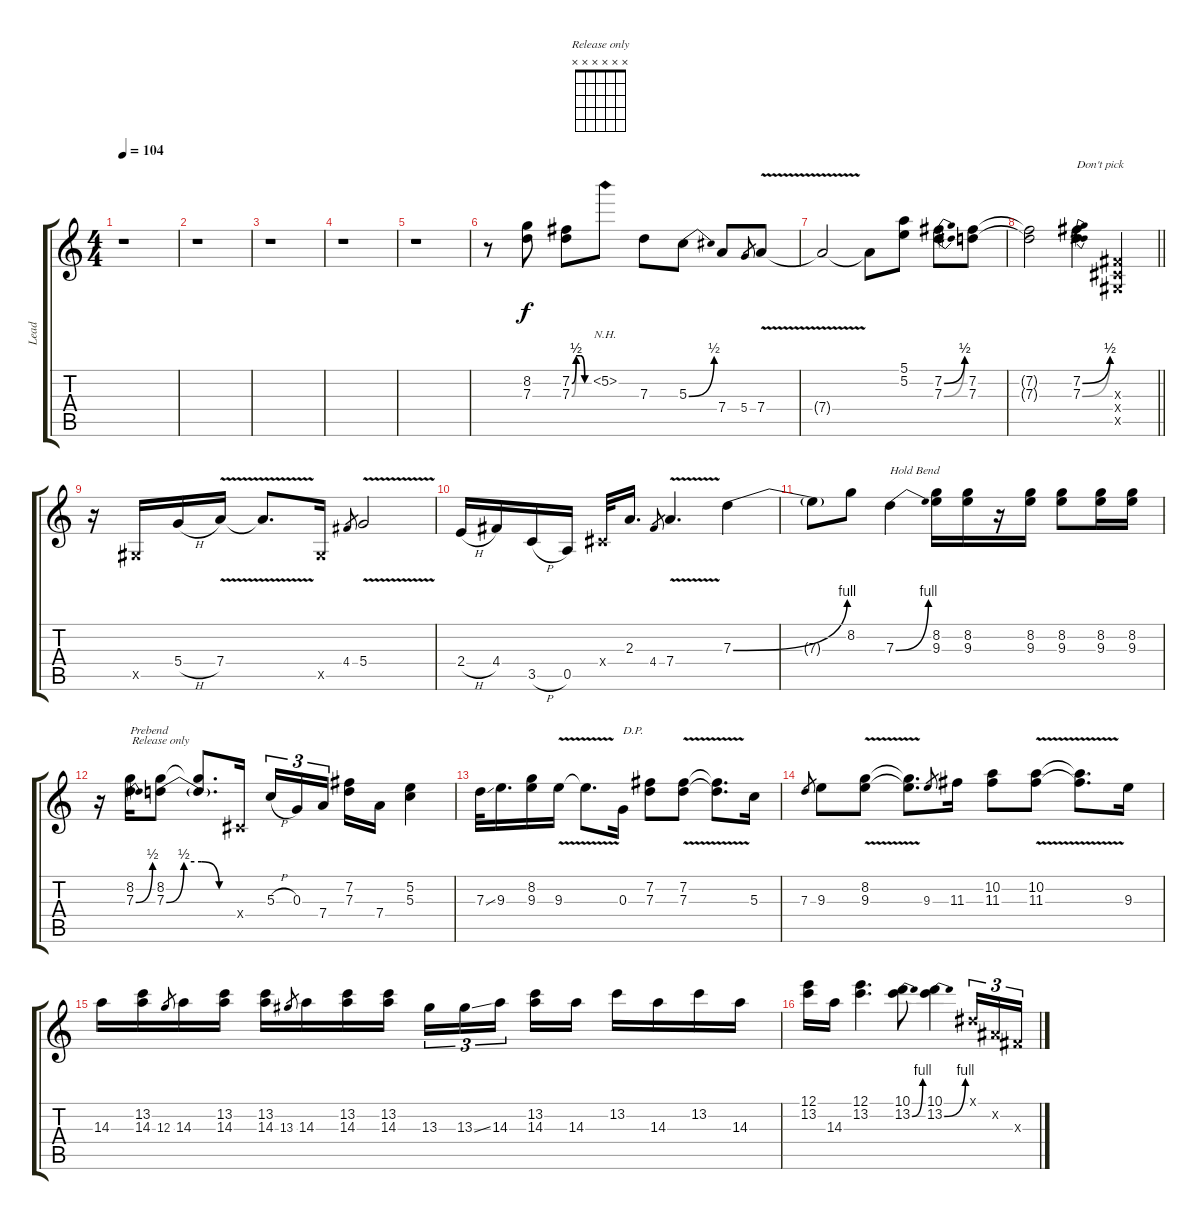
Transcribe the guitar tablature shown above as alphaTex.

\track ("Lead" "Lead") {instrument distortionguitar}
\staff {score tabs}
\tuning (E4 B3 G3 D3 A2 E2) {hide}
\chord ("Release only" x x x x x x)
\ts (4 4)
\tempo 104
\clef g2
\ks c
r.1{dy f} |
r.1 |
r.1 |
r.1 |
r.1 |
r.8 (8.2 7.3).8 (7.2{be (custom 0 0 15 2 30 2 45 0 60 0)} 7.3{be (custom 0 0 15 2 30 2 45 0 60 0)}).8 5.2{nh}.8 7.3.8 5.3{be (bend 0 0 60 2)}.8 7.4.8 5.4.8{gr} 7.4{v}.8 |
7.4{t}.2 7.4{t}.8 (5.1 5.2).8 (7.2{be (bend 0 0 60 2)} 7.3{be (bend 0 0 60 2)}).8 (7.2 7.3).8 |
\barLineRight lightlight
(7.2{t} 7.3{t}).2 (7.2{be (bend 0 0 60 2)} 7.3{be (bend 0 0 60 2)}).4{txt "Don't pick"} (-1.3{x} -1.4{x} -1.5{x}).4 |
r.16 -1.5{x}.16 5.4{h}.16 7.4{v}.16 7.4{t}.8{d} -1.5{x}.16 4.4.8{gr} 5.4{v}.2 |
2.4{h}.16 4.4.16 3.5{h}.16 0.5.16 -1.4{x}.32 2.3.16{d} 4.4.8{gr} 7.4{v}.4{d} 7.3{be (bend 0 0 60 4)}.4 |
7.3{t}.8 8.2.8 7.3{be (bend 0 0 60 4)}.4{txt "Hold Bend"} (8.2 9.3).16 (8.2 9.3).16 r.16 (8.2 9.3).16 (8.2 9.3).8 (8.2 9.3).16 (8.2 9.3).16 |
r.16 (8.2 7.3{be (bend 0 0 60 2)}).16{txt "Prebend"} (8.2 7.3{be (custom 0 0 15 2 30 2 45 0 60 0)}).8{ch "Release only"} (8.2{t} 7.3{t}).8{d} -1.4{x}.16 5.3{h}.16{tu (3 2)} 0.3.16{tu (3 2)} 7.4.16{tu (3 2) beam splitsecondary} (7.2 7.3).16 7.4.16 (5.2 5.3).4 |
7.3{ss}.32 9.3.16{d} (8.2 9.3).16 9.3{v}.16 9.3{t}.8{d} 0.3.16{txt "D.P."} (7.2 7.3).8 (7.2{v} 7.3{v}).8 (7.2{t} 7.3{t}).8{d} 5.3.16 |
7.3.8{gr} 9.3.8 (8.2{v} 9.3{v}).8 (8.2{t} 9.3{t}).8{d} 9.3.8{gr} 11.3.16 (10.2 11.3).8 (10.2{v} 11.3{v}).8 (10.2{t} 11.3{t}).8{d} 9.3.16 |
14.3.16 (13.2 14.3).16 12.3.8{gr} 14.3.16 (13.2 14.3).16 (13.2 14.3).16 13.3.8{gr} 14.3.16 (13.2 14.3).16 (13.2 14.3).16 13.3.16{tu (3 2)} 13.3{ss}.16{tu (3 2)} 14.3.16{tu (3 2) beam splitsecondary} (13.2 14.3).16 14.3.16 13.2.16 14.3.16 13.2.16 14.3.16 |
(12.1 13.2).16 14.3.16 (12.1 13.2).4{d} (10.1 13.2{be (bend 0 0 60 4)}).8 (10.1 13.2{be (bend 0 0 60 4)}).4 -1.1{x}.16{tu (3 2)} -1.2{x}.16{tu (3 2)} -1.3{x}.16{tu (3 2)}
